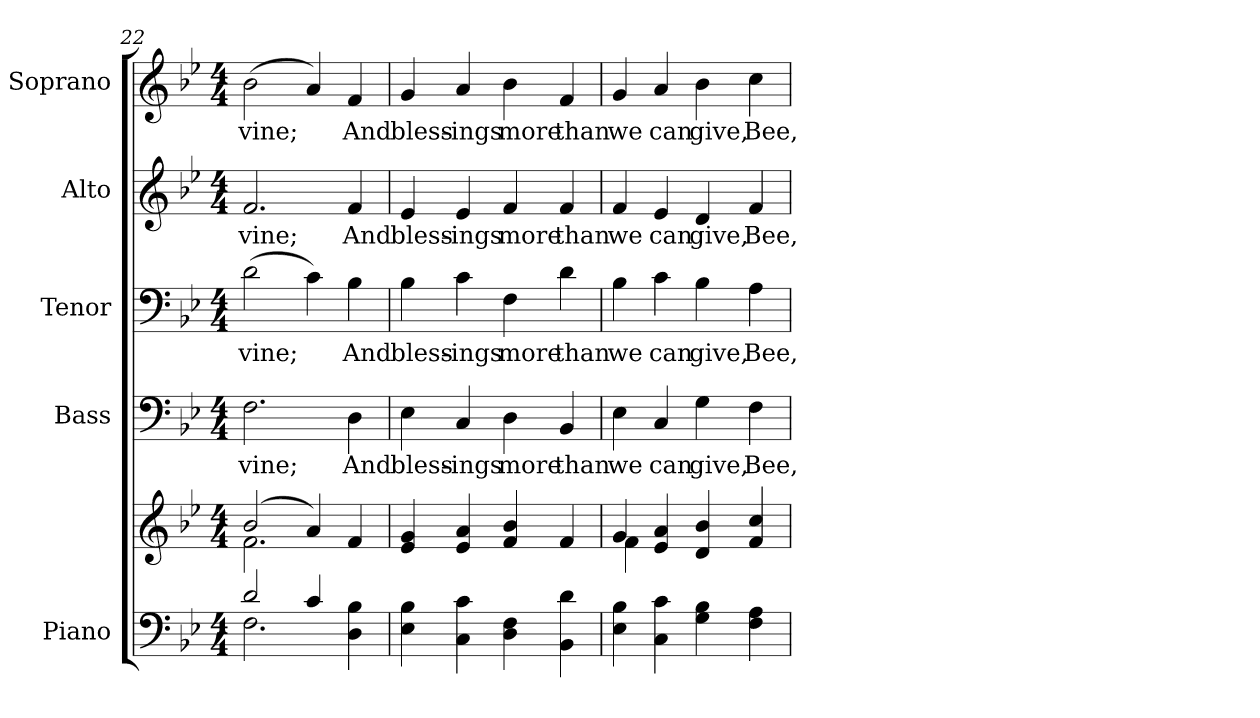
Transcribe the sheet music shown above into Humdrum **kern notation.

**kern	**kern	**kern	**text	**kern	**text	**kern	**text	**kern	**text
*part5	*part5	*part4	*part4	*part3	*part3	*part2	*part2	*part1	*part1
*staff6	*staff5	*staff4	*staff4	*staff3	*staff3	*staff2	*staff2	*staff1	*staff1
*I"Piano	*	*I"Bass	*	*I"Tenor	*	*I"Alto	*	*I"Soprano	*
*I'Pno.	*	*I'B.	*	*I'T.	*	*I'A.	*	*I'S.	*
*clefF4	*clefG2	*clefF4	*	*clefF4	*	*clefG2	*	*clefG2	*
*k[b-e-]	*k[b-e-]	*k[b-e-]	*	*k[b-e-]	*	*k[b-e-]	*	*k[b-e-]	*
*B-:	*B-:	*B-:	*	*B-:	*	*B-:	*	*B-:	*
*M4/4	*M4/4	*M4/4	*	*M4/4	*	*M4/4	*	*M4/4	*
=22	=22	=22	=22	=22	=22	=22	=22	=22	=22
*^	*^	*	*	*	*	*	*	*	*
!	!	!	!	!	!LO:LY:b:color=#000000	!	!	!	!	!	!
!	!	!	!	!	!	!	!LO:LY:b:color=#000000	!	!	!	!
!	!	!	!	!	!	!	!	!	!LO:LY:b:color=#000000	!	!
!	!	!	!	!	!	!	!	!	!	!	!LO:LY:b:color=#000000
2di/	2.Fi\	(2b-i/	2.fi\	2.Fi\	-vine;	(2di\	-vine;	2.fi/	-vine;	(2b-i\	-vine;
4ci/	.	4ai/)	.	.	.	4ci\)	.	.	.	4ai/)	.
!	!	!	!	!	!LO:LY:b:color=#000000	!	!	!	!	!	!
!	!	!	!	!	!	!	!LO:LY:b:color=#000000	!	!	!	!
!	!	!	!	!	!	!	!	!	!LO:LY:b:color=#000000	!	!
!	!	!	!	!	!	!	!	!	!	!	!LO:LY:b:color=#000000
4Di\ 4B-i	4ryy	4fi/	4ryy	4Di\	And	4B-i\	And	4fi/	And	4fi/	And
*v	*v	*	*	*	*	*	*	*	*	*	*
*	*v	*v	*	*	*	*	*	*	*	*
!!LO:LB:g=z
=23	=23	=23	=23	=23	=23	=23	=23	=23	=23
*^	*^	*	*	*	*	*	*	*	*
!	!	!	!	!	!LO:LY:b:color=#000000	!	!	!	!	!	!
*v	*v	*	*	*	*	*	*	*	*	*	*
*	*v	*v	*	*	*	*	*	*	*	*
*^	*^	*	*	*	*	*	*	*	*
!	!	!	!	!	!	!	!LO:LY:b:color=#000000	!	!	!	!
*v	*v	*	*	*	*	*	*	*	*	*	*
*	*v	*v	*	*	*	*	*	*	*	*
*^	*^	*	*	*	*	*	*	*	*
!	!	!	!	!	!	!	!	!	!LO:LY:b:color=#000000	!	!
*v	*v	*	*	*	*	*	*	*	*	*	*
*	*v	*v	*	*	*	*	*	*	*	*
*^	*^	*	*	*	*	*	*	*	*
!	!	!	!	!	!	!	!	!	!	!	!LO:LY:b:color=#000000
*v	*v	*	*	*	*	*	*	*	*	*	*
*	*v	*v	*	*	*	*	*	*	*	*
4E-i\ 4B-i	4e-i/ 4gi	4E-i\	bless-	4B-i\	bless-	4e-i/	bless-	4gi/	bless-
!	!	!	!LO:LY:b:color=#000000	!	!	!	!	!	!
!	!	!	!	!	!LO:LY:b:color=#000000	!	!	!	!
!	!	!	!	!	!	!	!LO:LY:b:color=#000000	!	!
!	!	!	!	!	!	!	!	!	!LO:LY:b:color=#000000
4Ci\ 4ci	4e-i/ 4ai	4Ci/	-ings	4ci\	-ings	4e-i/	-ings	4ai/	-ings
!	!	!	!LO:LY:b:color=#000000	!	!	!	!	!	!
!	!	!	!	!	!LO:LY:b:color=#000000	!	!	!	!
!	!	!	!	!	!	!	!LO:LY:b:color=#000000	!	!
!	!	!	!	!	!	!	!	!	!LO:LY:b:color=#000000
4Di\ 4Fi	4fi/ 4b-i	4Di\	more	4Fi\	more	4fi/	more	4b-i\	more
!	!	!	!LO:LY:b:color=#000000	!	!	!	!	!	!
!	!	!	!	!	!LO:LY:b:color=#000000	!	!	!	!
!	!	!	!	!	!	!	!LO:LY:b:color=#000000	!	!
!	!	!	!	!	!	!	!	!	!LO:LY:b:color=#000000
4BB-i\ 4di	4fi/	4BB-i/	than	4di\	than	4fi/	than	4fi/	than
=24	=24	=24	=24	=24	=24	=24	=24	=24	=24
*	*^	*	*	*	*	*	*	*	*
!	!	!	!	!LO:LY:b:color=#000000	!	!	!	!	!	!
!	!	!	!	!	!	!LO:LY:b:color=#000000	!	!	!	!
!	!	!	!	!	!	!	!	!LO:LY:b:color=#000000	!	!
!	!	!	!	!	!	!	!	!	!	!LO:LY:b:color=#000000
4E-i\ 4B-i	4gi/	4fi\	4E-i\	we	4B-i\	we	4fi/	we	4gi/	we
!	!	!	!	!LO:LY:b:color=#000000	!	!	!	!	!	!
!	!	!	!	!	!	!LO:LY:b:color=#000000	!	!	!	!
!	!	!	!	!	!	!	!	!LO:LY:b:color=#000000	!	!
!	!	!	!	!	!	!	!	!	!	!LO:LY:b:color=#000000
4Ci\ 4ci	4e-i/ 4ai	4ryy	4Ci/	can	4ci\	can	4e-i/	can	4ai/	can
!	!	!	!	!LO:LY:b:color=#000000	!	!	!	!	!	!
!	!	!	!	!	!	!LO:LY:b:color=#000000	!	!	!	!
!	!	!	!	!	!	!	!	!LO:LY:b:color=#000000	!	!
!	!	!	!	!	!	!	!	!	!	!LO:LY:b:color=#000000
4Gi\ 4B-i	4di/ 4b-i	2ryy	4Gi\	give,	4B-i\	give,	4di/	give,	4b-i\	give,
!	!	!	!	!LO:LY:b:color=#000000	!	!	!	!	!	!
!	!	!	!	!	!	!LO:LY:b:color=#000000	!	!	!	!
!	!	!	!	!	!	!	!	!LO:LY:b:color=#000000	!	!
!	!	!	!	!	!	!	!	!	!	!LO:LY:b:color=#000000
4Fi\ 4Ai	4fi/ 4cci	.	4Fi\	Bee,	4Ai\	Bee,	4fi/	Bee,	4cci\	Bee,
*	*v	*v	*	*	*	*	*	*	*	*
=	=	=	=	=	=	=	=	=	=
*-	*-	*-	*-	*-	*-	*-	*-	*-	*-
